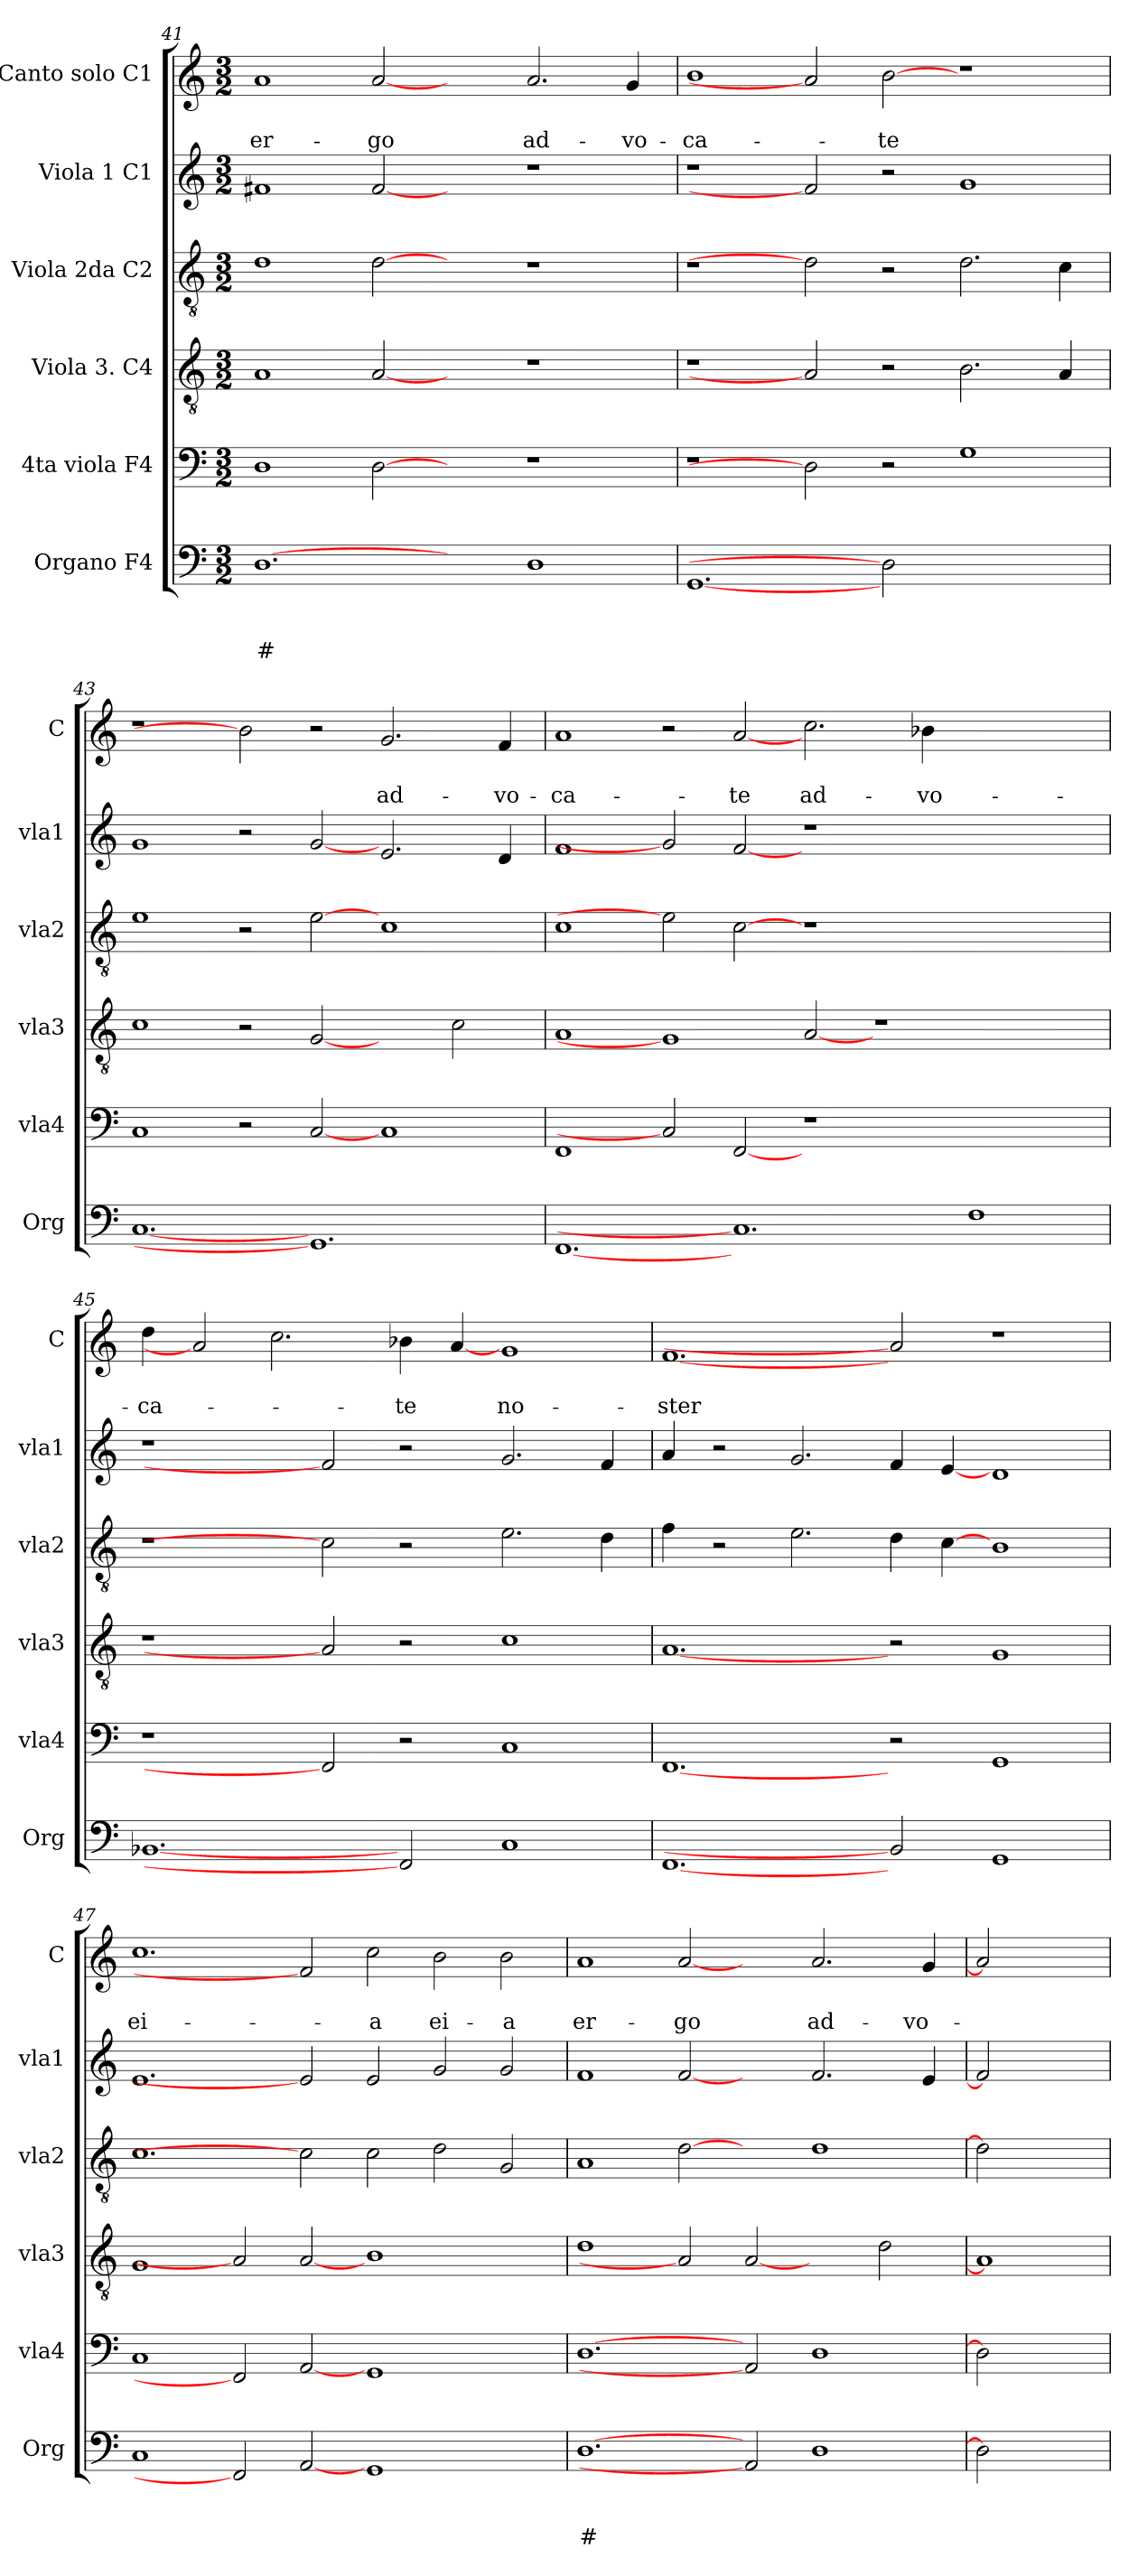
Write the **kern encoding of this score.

**kern	**text	**text	**text	**kern	**kern	**kern	**kern	**kern	**text	**text
*part6	*part6	*part6	*part6	*part5	*part4	*part3	*part2	*part1	*part1	*part1
*staff6	*staff6	*staff6	*staff6	*staff5	*staff4	*staff3	*staff2	*staff1	*staff1	*staff1
*I"Organo F4	*	*	*	*I"4ta viola F4	*I"Viola 3. C4	*I"Viola 2da C2	*I"Viola 1 C1	*I"Canto solo C1	*	*
*I'Org	*	*	*	*I'vla4	*I'vla3	*I'vla2	*I'vla1	*I'C	*	*
*clefF4	*	*	*	*clefF4	*clefGv2	*clefGv2	*clefG2	*clefG2	*	*
*k[]	*	*	*	*k[]	*k[]	*k[]	*k[]	*k[]	*	*
*a:	*	*	*	*a:	*a:	*a:	*a:	*a:	*	*
*M3/2	*	*	*	*M3/2	*M3/2	*M3/2	*M3/2	*M3/2	*	*
=41	=41	=41	=41	=41	=41	=41	=41	=41	=41	=41
!	!	!	!LO:LY:b	!	!	!	!	!	!	!LO:LY:b
[1.D	.	.	#	1D	1A	1d	1f#X	1a	.	er-
!	!	!	!	!	!	!	!	!	!	!LO:LY:b
.	.	.	.	[2D	[2A	[2d	[2f#	[2a	.	-go
2ryy	.	.	.	2ryy	2ryy	2ryy	2ryy	2ryy	.	.
!	!	!	!	!	!	!	!	!	!	!LO:LY:b
1D	.	.	.	1r	1r	1r	1r	2.a/	.	ad-
!	!	!	!	!	!	!	!	!	!	!LO:LY:b
.	.	.	.	.	.	.	.	4g/	.	-vo-
=42	=42	=42	=42	=42	=42	=42	=42	=42	=42	=42
!	!	!	!	!	!	!	!	!	!	!LO:LY:b
[1.GG	.	.	.	1r	1r	1r	1r	1b	.	-ca-
.	.	.	.	2D]	2A]	2d]	2f#]	2a]	.	.
!	!	!	!	!	!	!	!	!	!	!LO:LY:b
2D]	.	.	.	2r	2r	2r	2r	[2b	.	-te
1ryy	.	.	.	1G	2.B\	2.d\	1g	1r	.	.
.	.	.	.	.	4A/	4c\	.	.	.	.
=43	=43	=43	=43	=43	=43	=43	=43	=43	=43	=43
[1.C	.	.	.	1C	1c	1e	1g	1r	.	.
.	.	.	.	2r	2r	2r	2r	2b]	.	.
1.GG]	.	.	.	[2C	[2G	[2e	[2g	2r	.	.
!	!	!	!	!	!	!	!	!	!	!LO:LY:b
.	.	.	.	1C	2ryy	1c	2.e/	2.g/	.	ad-
.	.	.	.	.	2c\	.	.	.	.	.
!	!	!	!	!	!	!	!	!	!	!LO:LY:b
.	.	.	.	.	.	.	4d/	4f/	.	-vo-
!!LO:LB:g=z
=44	=44	=44	=44	=44	=44	=44	=44	=44	=44	=44
!	!	!	!	!	!	!	!	!	!	!LO:LY:b
[1.FF	.	.	.	1FF	1A	1c	1f	1a	.	-ca-
.	.	.	.	2C]	1G]	2e]	2g]	2r	.	.
!	!	!	!	!	!	!	!	!	!	!LO:LY:b
1.C]	.	.	.	[2FF	.	[2c	[2f	[2a	.	-te
!	!	!	!	!	!	!	!	!	!	!LO:LY:b
.	.	.	.	1r	[2A	1r	1r	2.cc\	.	ad-
.	.	.	.	.	1r	.	.	.	.	.
!	!	!	!	!	!	!	!	!	!	!LO:LY:b
.	.	.	.	.	.	.	.	4b-X\	.	-vo-
1F	.	.	.	1ryy	.	1ryy	1ryy	1ryy	.	.
.	.	.	.	.	2ryy	.	.	.	.	.
=45	=45	=45	=45	=45	=45	=45	=45	=45	=45	=45
!	!	!	!	!	!	!	!	!	!	!LO:LY:b
[1.BB-X	.	.	.	1r	1r	1r	1r	4dd\	.	-ca-
.	.	.	.	.	.	.	.	2a]	.	.
.	.	.	.	.	.	.	.	2.cc\	.	.
.	.	.	.	2FF]	2A]	2c]	2f]	.	.	.
!	!	!	!	!	!	!	!	!	!	!LO:LY:b
2FF]	.	.	.	2r	2r	2r	2r	4b-X\	.	-te
.	.	.	.	.	.	.	.	[4a/	.	.
!	!	!	!	!	!	!	!	!	!	!LO:LY:b
1C	.	.	.	1C	1c	2.e\	2.g/	1g	.	no-
.	.	.	.	.	.	4d\	4f/	.	.	.
=46	=46	=46	=46	=46	=46	=46	=46	=46	=46	=46
!	!	!	!	!	!	!	!	!	!	!LO:LY:b
[1.FF	.	.	.	[1.FF	[1.A	4f\	4a/	[1.f	.	-ster
.	.	.	.	.	.	2r	2r	.	.	.
.	.	.	.	.	.	2.e\	2.g/	.	.	.
2BB-]	.	.	.	2r	2r	4d\	4f/	2a/]	.	.
.	.	.	.	.	.	[4c\	[4e/	.	.	.
1GG	.	.	.	1GG	1G	1B	1d	1r	.	.
=47	=47	=47	=47	=47	=47	=47	=47	=47	=47	=47
!	!	!	!	!	!	!	!	!	!	!LO:LY:b
1C	.	.	.	1C	1G	1.c	1.e	1.cc	.	ei-
2FF]	.	.	.	2FF]	2A]	.	.	.	.	.
[2AA	.	.	.	[2AA	[2A	2c\]	2e/]	2f]	.	.
!	!	!	!	!	!	!	!	!	!	!LO:LY:b
1GG	.	.	.	1GG	1B	2c\	2e/	2cc\	.	-a
!	!	!	!	!	!	!	!	!	!	!LO:LY:b
.	.	.	.	.	.	2d\	2g/	2b\	.	ei-
!	!	!	!	!	!	!	!	!	!	!LO:LY:b
2ryy	.	.	.	2ryy	2ryy	2G/	2g/	2b\	.	-a
=48	=48	=48	=48	=48	=48	=48	=48	=48	=48	=48
!	!	!	!LO:LY:b	!	!	!	!	!	!	!LO:LY:b
[1.D	.	.	#	[1.D	1d	1A	1f	1a	.	er-
!	!	!	!	!	!	!	!	!	!	!LO:LY:b
.	.	.	.	.	2A]	[2d	[2f	[2a	.	-go
2AA]	.	.	.	2AA]	[2A	2ryy	2ryy	2ryy	.	.
!	!	!	!	!	!	!	!	!	!	!LO:LY:b
1D	.	.	.	1D	2ryy	1d	2.f/	2.a/	.	ad-
.	.	.	.	.	2d\	.	.	.	.	.
!	!	!	!	!	!	!	!	!	!	!LO:LY:b
.	.	.	.	.	.	.	4e/	4g/	.	-vo-
=49	=49	=49	=49	=49	=49	=49	=49	=49	=49	=49
2D]	.	.	.	2D]	1A]	2d]	2f]	2a]	.	.
2ryy	.	.	.	2ryy	.	2ryy	2ryy	2ryy	.	.
=	=	=	=	=	=	=	=	=	=	=
*-	*-	*-	*-	*-	*-	*-	*-	*-	*-	*-
